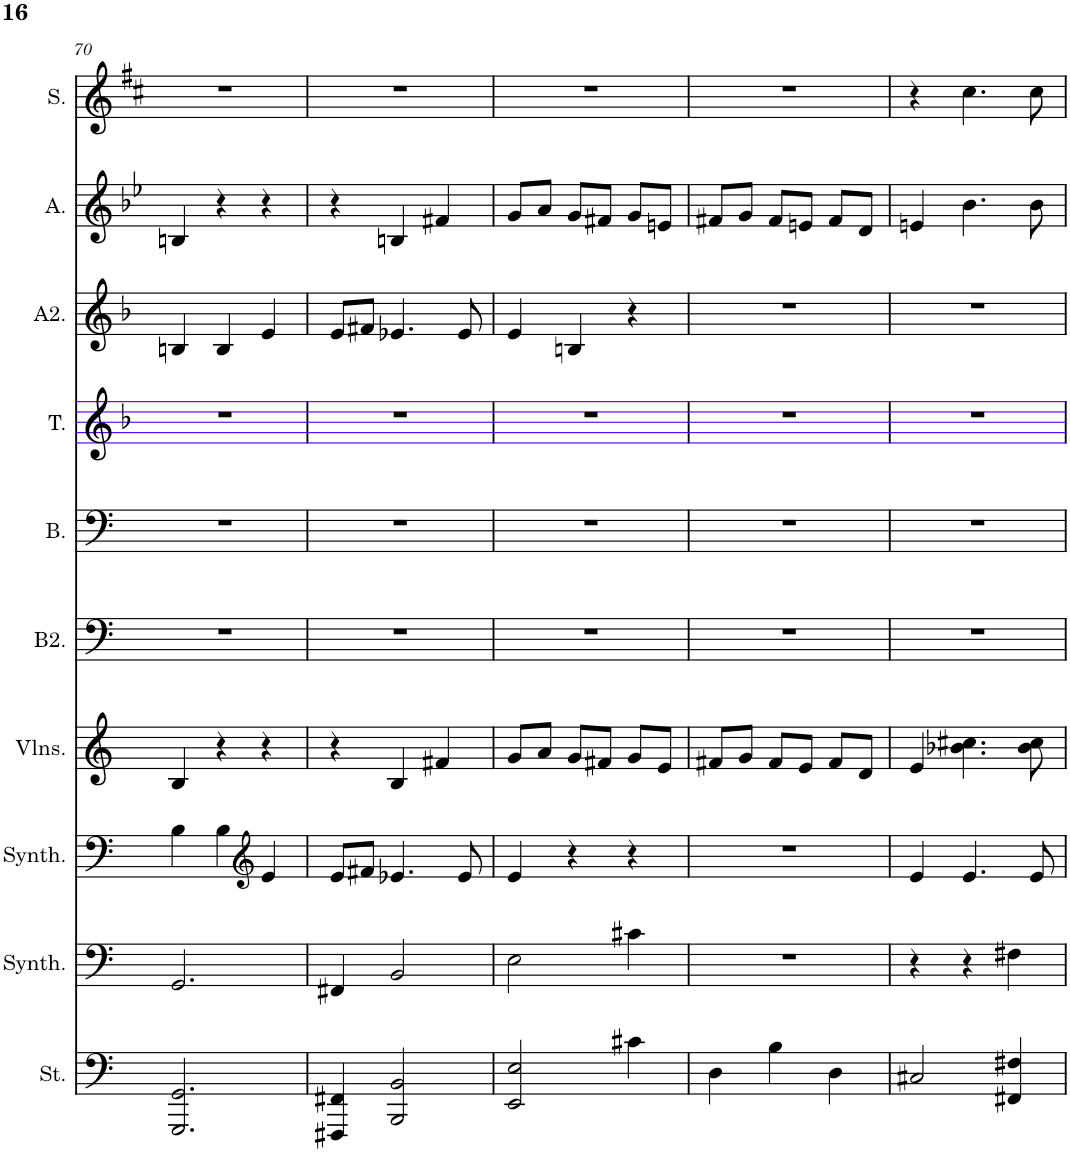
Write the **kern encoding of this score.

**kern	**kern	**kern	**kern	**kern	**kern	**kern	**kern	**kern	**kern
*part10	*part9	*part8	*part7	*part6	*part5	*part4	*part3	*part2	*part1
*staff10	*staff9	*staff8	*staff7	*staff6	*staff5	*staff4	*staff3	*staff2	*staff1
*I"Cordes, D'Bass/Strings, etc	*I"Synthétiseur d'instruments à cordes, Synth strings, etc	*I"Synthétiseur d'instruments à cordes, Synth strings 2	*I"Violons, 1st violins	*I"Basse 2	*I"Basse	*I"Tenor	*I"Alto 2	*I"Alto	*I"Soprano
*I'St.	*I'Synth.	*I'Synth.	*I'Vlns.	*I'B2.	*I'B.	*I'T.	*I'A2.	*I'A.	*I'S.
!!LO:PB:g=z
*clefF4	*clefF4	*clefF4	*clefG2	*clefF4	*clefF4	*clefG2	*clefG2	*clefG2	*clefG2
*k[]	*k[]	*k[]	*k[]	*k[]	*k[]	*k[b-]	*k[b-]	*k[b-e-]	*k[f#c#]
*M3/4	*M3/4	*M3/4	*M3/4	*M3/4	*M3/4	*M3/4	*M3/4	*M3/4	*M3/4
=70	=70	=70	=70	=70	=70	=70	=70	=70	=70
2.GGG/ 2.GG/	2.GG/	4B\	4B/	2.r	2.r	2.r	4Bn/	4Bn/	2.r
.	.	4B\	4r	.	.	.	4B/	4r	.
*	*	*clefG2	*	*	*	*	*	*	*
.	.	4e/	4r	.	.	.	4e/	4r	.
=71	=71	=71	=71	=71	=71	=71	=71	=71	=71
4FFF#X/ 4FF#X/	4FF#X/	8e/L	4r	2.r	2.r	2.r	8e/L	4r	2.r
.	.	8f#X/J	.	.	.	.	8f#X/J	.	.
2BBB/ 2BB/	2BB/	4.e-X/	4B/	.	.	.	4.e-X/	4Bn/	.
.	.	.	4f#X/	.	.	.	.	4f#X/	.
.	.	8e-/	.	.	.	.	8e-/	.	.
=72	=72	=72	=72	=72	=72	=72	=72	=72	=72
2EE/ 2E/	2E\	4e/	8g/L	2.r	2.r	2.r	4e/	8g/L	2.r
.	.	.	8a/J	.	.	.	.	8a/J	.
.	.	4r	8g/L	.	.	.	4Bn/	8g/L	.
.	.	.	8f#X/J	.	.	.	.	8f#X/J	.
4c#X\	4c#X\	4r	8g/L	.	.	.	4r	8g/L	.
.	.	.	8e/J	.	.	.	.	8en/J	.
=73	=73	=73	=73	=73	=73	=73	=73	=73	=73
4D\	2.r	2.r	8f#X/L	2.r	2.r	2.r	2.r	8f#X/L	2.r
.	.	.	8g/J	.	.	.	.	8g/J	.
4B\	.	.	8f#/L	.	.	.	.	8f#/L	.
.	.	.	8e/J	.	.	.	.	8en/J	.
4D\	.	.	8f#/L	.	.	.	.	8f#/L	.
.	.	.	8d/J	.	.	.	.	8d/J	.
=74	=74	=74	=74	=74	=74	=74	=74	=74	=74
2C#X/	4r	4e/	4e/	2.r	2.r	2.r	2.r	4en/	4r
.	4r	4.e/	4.b-X\ 4.cc#X\	.	.	.	.	4.b-\	4.cc#\
4FF#X/ 4F#X/	4F#X\	.	.	.	.	.	.	.	.
.	.	8e/	8b-\ 8cc#\	.	.	.	.	8b-\	8cc#\
=	=	=	=	=	=	=	=	=	=
*-	*-	*-	*-	*-	*-	*-	*-	*-	*-
